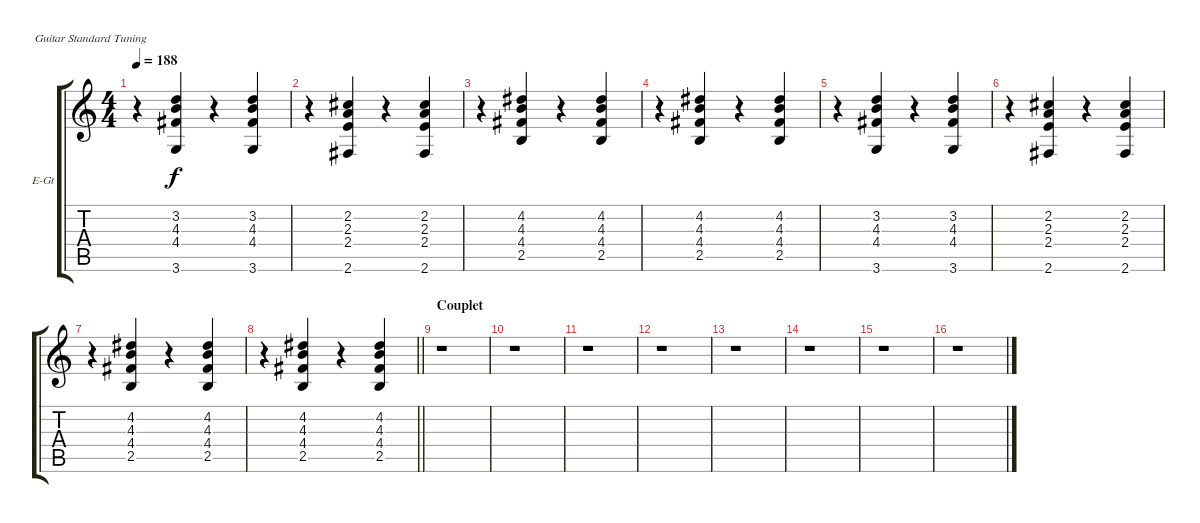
\defaultSystemsLayout 4
\bracketExtendMode groupsimilarinstruments
\firstSystemTrackNameOrientation horizontal
\otherSystemsTrackNameOrientation horizontal
\track ("Electric Guitar" "E-Gt") {instrument electricguitarclean}
\staff {score tabs}
\tuning (E4 B3 G3 D3 A2 E2)
\ts (4 4)
\tempo 188
\clef g2
\ks c
r.4{dy f} (4.4 4.3 3.2 3.6).4 r.4 (4.4 4.3 3.2 3.6).4 |
r.4 (2.6 2.4 2.3 2.2).4 r.4 (2.6 2.4 2.3 2.2).4 |
r.4 (4.3 4.2 4.4 2.5).4 r.4 (4.3 4.2 4.4 2.5).4 |
r.4 (4.3 4.2 4.4 2.5).4 r.4 (4.3 4.2 4.4 2.5).4 |
r.4 (4.4 4.3 3.2 3.6).4 r.4 (4.4 4.3 3.2 3.6).4 |
r.4 (2.6 2.4 2.3 2.2).4 r.4 (2.6 2.4 2.3 2.2).4 |
r.4 (4.3 4.2 4.4 2.5).4 r.4 (4.3 4.2 4.4 2.5).4 |
\barLineRight lightlight
r.4 (4.3 4.2 4.4 2.5).4 r.4 (4.3 4.2 4.4 2.5).4 |
\section ("" "Couplet")
r.1 |
r.1 |
r.1 |
r.1 |
r.1 |
r.1 |
r.1 |
r.1
